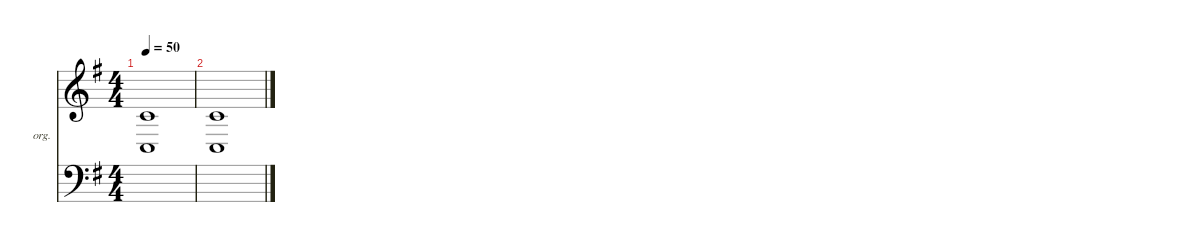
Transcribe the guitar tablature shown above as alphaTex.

\defaultSystemsLayout 4
\hideDynamics
\bracketExtendMode nobrackets
\firstSystemTrackNameOrientation horizontal
\otherSystemsTrackNameOrientation horizontal
\track ("Organ" "org.") {defaultSystemsLayout 4 instrument drawbarorgan}
\staff {score}
\tuning (E4 B3 G3 D3 A2 E2)
\ts (4 4)
\tempo 50
\clef g2
\ks g
(3.5{acc forcenatural} 1.2{acc forcenatural}).1{dy mf instrument drawbarorgan beam Up} |
(3.5{acc forcenatural} 1.2{acc forcenatural}).1{beam Up}
\staff {score}
\tuning (G2 D2 A1 E1 B0)
\clef f4
\ottava regular
\simile none
\ks g
|
